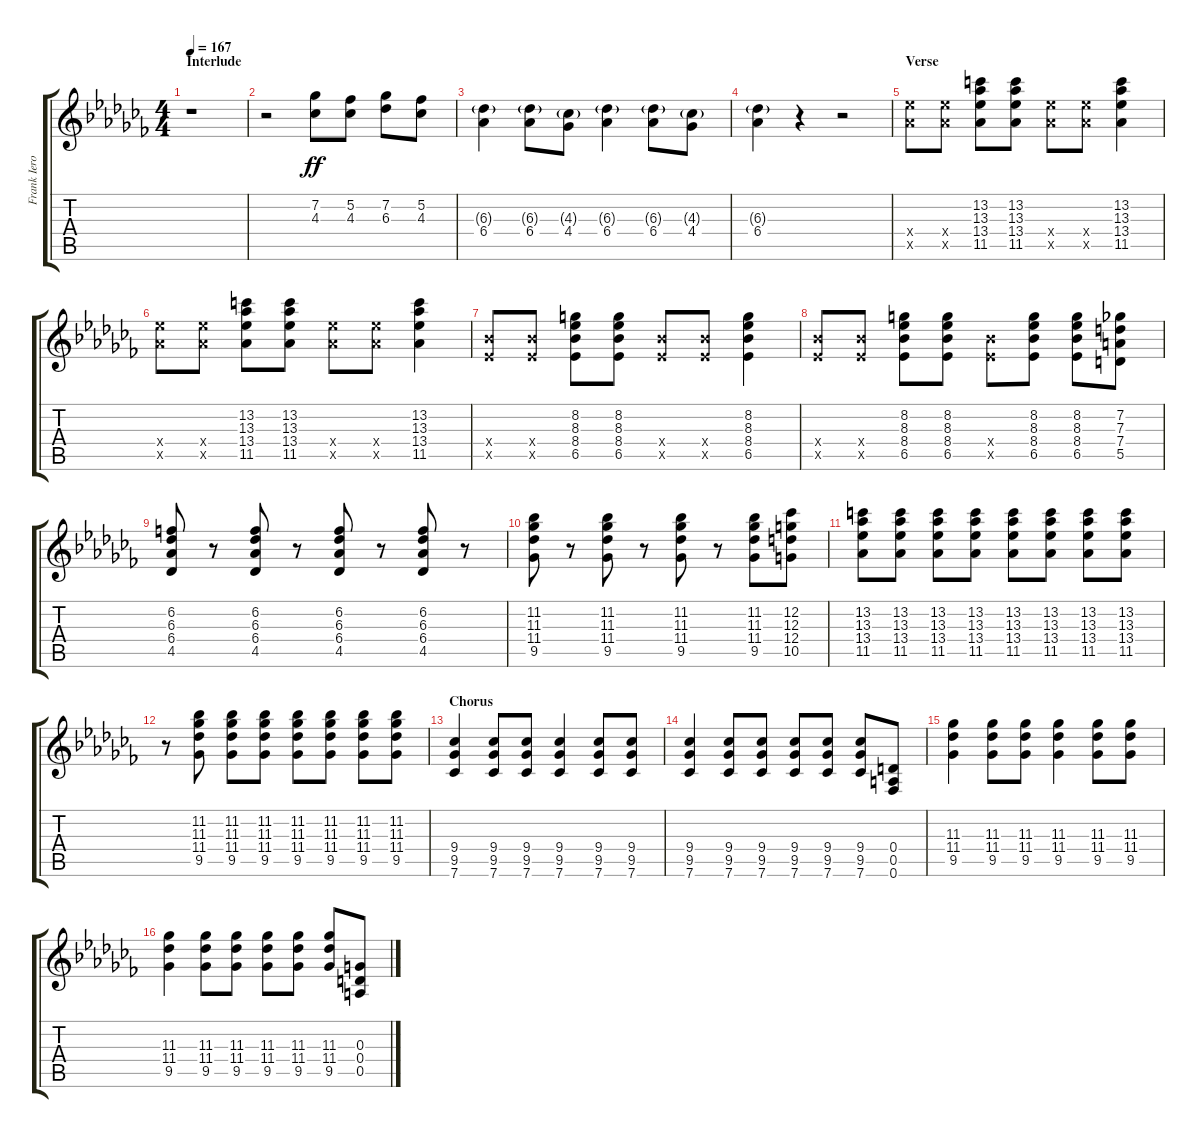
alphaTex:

\track ("Frank Iero" "Frank Iero") {instrument distortionguitar}
\staff {score tabs}
\tuning (E4 B3 G3 D3 A2 E2) {hide}
\ts (4 4)
\section ("" "Interlude")
\tempo 167
\clef g2
\ks abminor
r.1{dy ff} |
r.2 (7.2 4.3).8 (5.2 4.3).8 (7.2 6.3).8 (5.2 4.3).8 |
(6.3{g} 6.4).4 (6.3{g} 6.4).8 (4.3{g} 4.4).8 (6.3{g} 6.4).4 (6.3{g} 6.4).8 (4.3{g} 4.4).8 |
(6.3{g} 6.4).4 r.4 r.2 |
\section ("" "Verse")
(13.4{x} 11.5{x}).8 (13.4{x} 11.5{x}).8 (13.2 13.3 13.4 11.5).8 (13.2 13.3 13.4 11.5).8 (13.4{x} 11.5{x}).8 (13.4{x} 11.5{x}).8 (13.2 13.3 13.4 11.5).4 |
(13.4{x} 11.5{x}).8 (13.4{x} 11.5{x}).8 (13.2 13.3 13.4 11.5).8 (13.2 13.3 13.4 11.5).8 (13.4{x} 11.5{x}).8 (13.4{x} 11.5{x}).8 (13.2 13.3 13.4 11.5).4 |
(8.4{x} 6.5{x}).8 (8.4{x} 6.5{x}).8 (8.2 8.3 8.4 6.5).8 (8.2 8.3 8.4 6.5).8 (8.4{x} 6.5{x}).8 (8.4{x} 6.5{x}).8 (8.2 8.3 8.4 6.5).4 |
(8.4{x} 6.5{x}).8 (8.4{x} 6.5{x}).8 (8.2 8.3 8.4 6.5).8 (8.2 8.3 8.4 6.5).8 (8.4{x} 6.5{x}).8 (8.2 8.3 8.4 6.5).8 (8.2 8.3 8.4 6.5).8 (7.2 7.3 7.4 5.5).8 |
(6.2 6.3 6.4 4.5).8 r.8 (6.2 6.3 6.4 4.5).8 r.8 (6.2 6.3 6.4 4.5).8 r.8 (6.2 6.3 6.4 4.5).8 r.8 |
(11.2 11.3 11.4 9.5).8 r.8 (11.2 11.3 11.4 9.5).8 r.8 (11.2 11.3 11.4 9.5).8 r.8 (11.2 11.3 11.4 9.5).8 (12.2 12.3 12.4 10.5).8 |
(13.2 13.3 13.4 11.5).8 (13.2 13.3 13.4 11.5).8 (13.2 13.3 13.4 11.5).8 (13.2 13.3 13.4 11.5).8 (13.2 13.3 13.4 11.5).8 (13.2 13.3 13.4 11.5).8 (13.2 13.3 13.4 11.5).8 (13.2 13.3 13.4 11.5).8 |
r.8 (11.2 11.3 11.4 9.5).8 (11.2 11.3 11.4 9.5).8 (11.2 11.3 11.4 9.5).8 (11.2 11.3 11.4 9.5).8 (11.2 11.3 11.4 9.5).8 (11.2 11.3 11.4 9.5).8 (11.2 11.3 11.4 9.5).8 |
\section ("" "Chorus")
(9.4 9.5 7.6).4 (9.4 9.5 7.6).8 (9.4 9.5 7.6).8 (9.4 9.5 7.6).4 (9.4 9.5 7.6).8 (9.4 9.5 7.6).8 |
(9.4 9.5 7.6).4 (9.4 9.5 7.6).8 (9.4 9.5 7.6).8 (9.4 9.5 7.6).8 (9.4 9.5 7.6).8 (9.4 9.5 7.6).8 (0.4 0.5 0.6).8 |
(11.3 11.4 9.5).4 (11.3 11.4 9.5).8 (11.3 11.4 9.5).8 (11.3 11.4 9.5).4 (11.3 11.4 9.5).8 (11.3 11.4 9.5).8 |
(11.3 11.4 9.5).4 (11.3 11.4 9.5).8 (11.3 11.4 9.5).8 (11.3 11.4 9.5).8 (11.3 11.4 9.5).8 (11.3 11.4 9.5).8 (0.3 0.4 0.5).8
